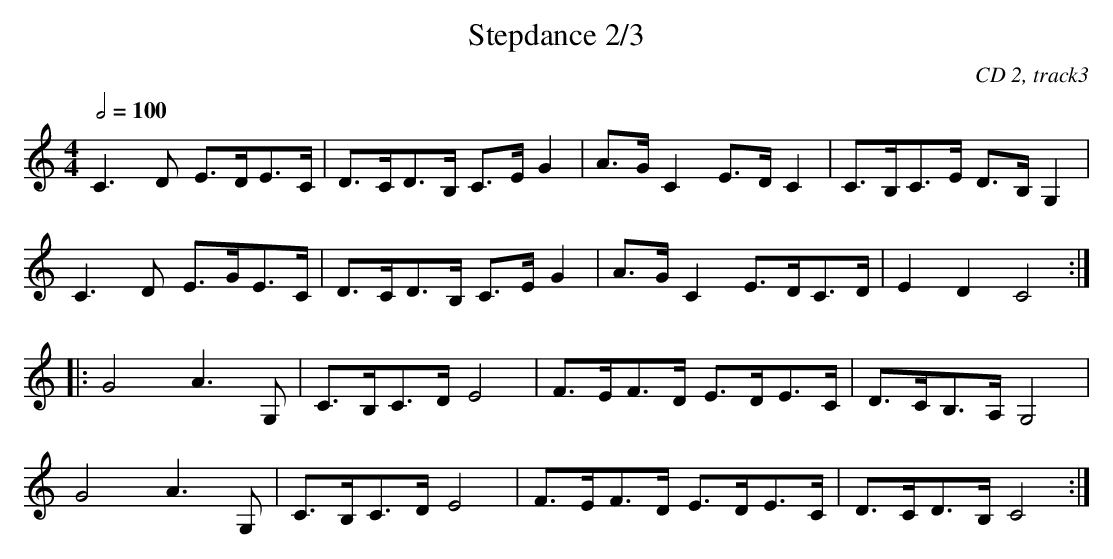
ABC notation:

X:1
T:Stepdance 2/3
C:CD 2, track3
M:4/4
L:1/8
Q:1/2=100
K:C
C3D E>DE>C|D>CD>B, C>EG2|A>GC2 E>DC2|C>B,C>E D>B,G,2|
C3D E>GE>C|D>CD>B, C>EG2|A>GC2 E>DC>D|E2D2 C4:|
|:G4 A3G,|C>B,C>D E4|F>EF>D E>DE>C|D>CB,>A, G,4|
G4 A3G,|C>B,C>D E4|F>EF>D E>DE>C|D>CD>B, C4:|
